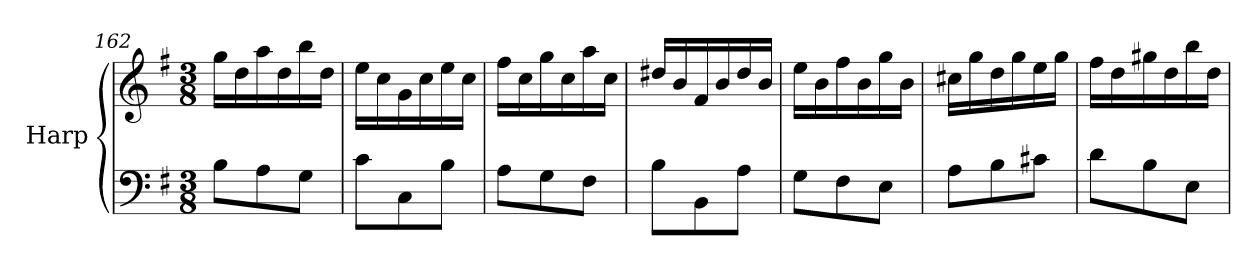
**kern	**kern
*part1	*part1
*staff2	*staff1
*I"Harp	*
*I'Hp	*
*clefF4	*clefG2
*k[f#]	*k[f#]
*M3/8	*M3/8
=162	=162
8B\L	16gg\LL
.	16dd\
8A\	16aa\
.	16dd\
8G\J	16bb\
.	16dd\JJ
=163	=163
8c\L	16ee\LL
.	16cc\
8C\	16g\
.	16cc\
8B\J	16ee\
.	16cc\JJ
=164	=164
8A\L	16ff#\LL
.	16cc\
8G\	16gg\
.	16cc\
8F#\J	16aa\
.	16cc\JJ
=165	=165
8B\L	16dd#X/LL
.	16b/
8BB\	16f#/
.	16b/
8A\J	16dd#/
.	16b/JJ
=166	=166
8G\L	16ee\LL
.	16b\
8F#\	16ff#\
.	16b\
8E\J	16gg\
.	16b\JJ
!!LO:LB:g=z
=167	=167
8A\L	16cc#X\LL
.	16gg\
8B\	16dd\
.	16gg\
8c#X\J	16ee\
.	16gg\JJ
=168	=168
8d\L	16ff#\LL
.	16dd\
8B\	16gg#X\
.	16dd\
8E\J	16bb\
.	16dd\JJ
=	=
*-	*-
